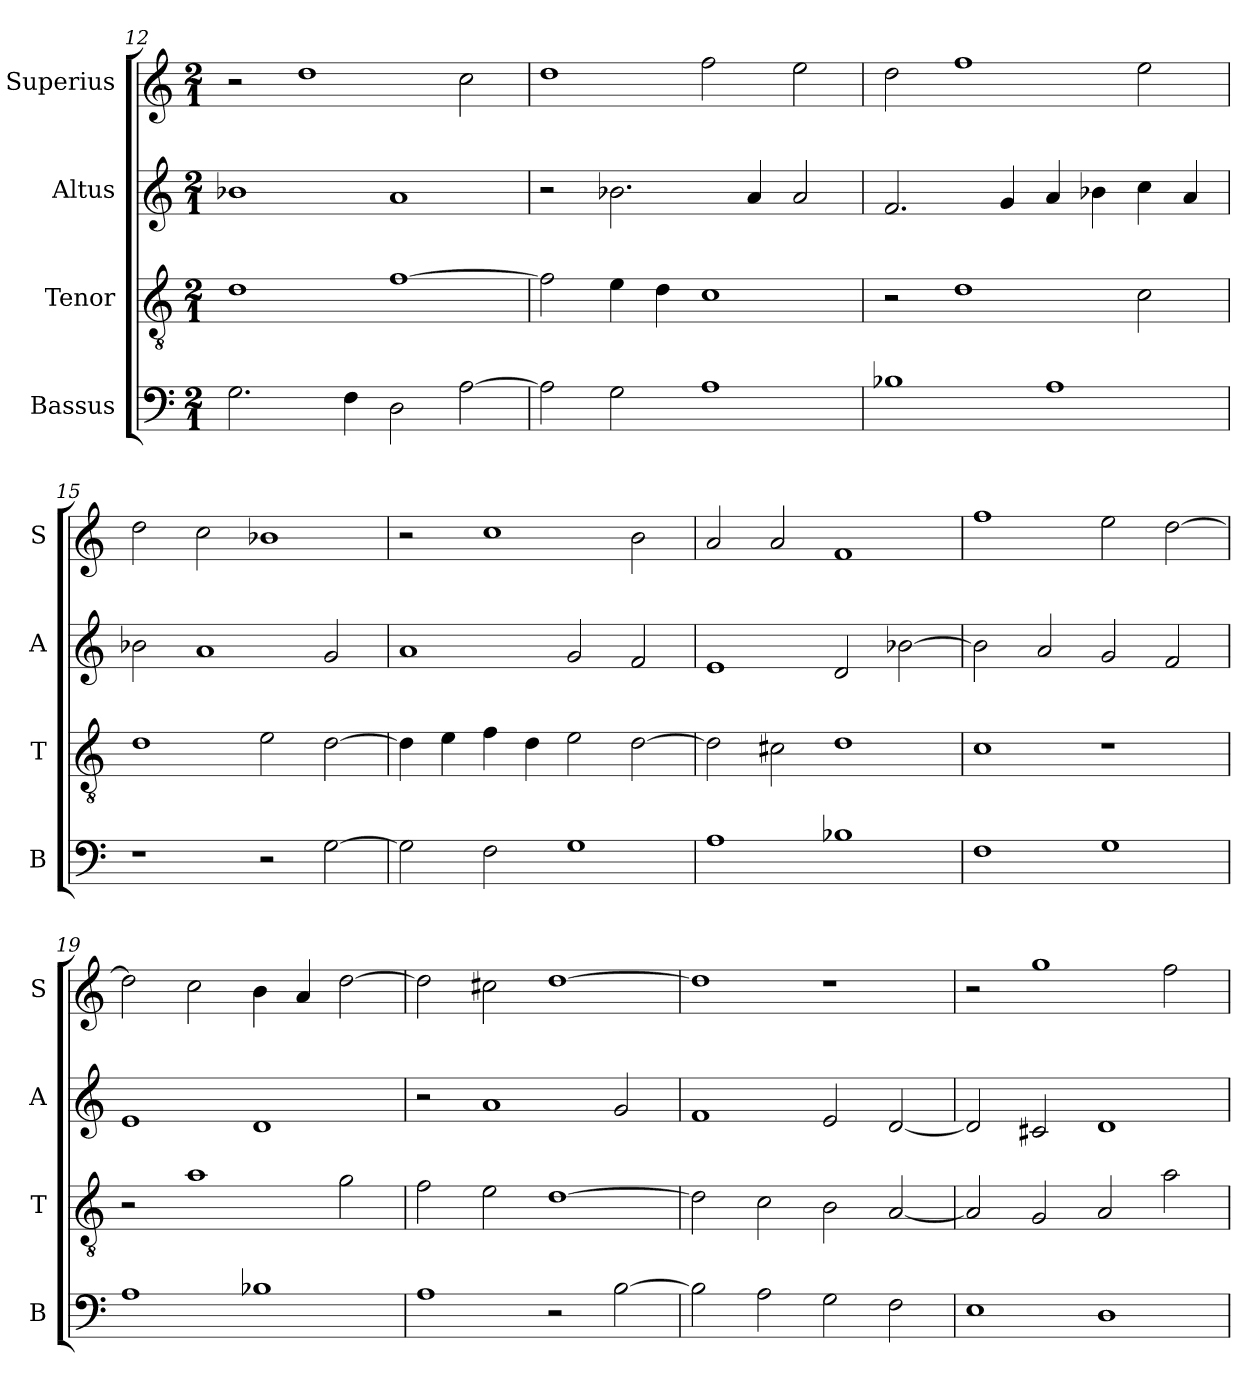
**kern	**kern	**kern	**kern
*part4	*part3	*part2	*part1
*staff4	*staff3	*staff2	*staff1
*I"Bassus	*I"Tenor	*I"Altus	*I"Superius
*I'B	*I'T	*I'A	*I'S
*clefF4	*clefGv2	*clefG2	*clefG2
*k[]	*k[]	*k[]	*k[]
*C:	*C:	*C:	*C:
*M2/1	*M2/1	*M2/1	*M2/1
=12	=12	=12	=12
2.G	1d	1b-X	2r
.	.	.	1dd
4F	.	.	.
2D	[1f	1a	.
[2A	.	.	2cc
=13	=13	=13	=13
2A]	2f]	2r	1dd
2G	4e	2.b-X	.
.	4d	.	.
1A	1c	.	2ff
.	.	4a	.
.	.	2a	2ee
=14	=14	=14	=14
1B-X	2r	2.f	2dd
.	1d	.	1ff
.	.	4g	.
1A	.	4a	.
.	.	4b-X	.
.	2c	4cc	2ee
.	.	4a	.
=15	=15	=15	=15
1r	1d	2b-X	2dd
.	.	1a	2cc
2r	2e	.	1b-X
[2G	[2d	2g	.
=16	=16	=16	=16
2G]	4d]	1a	2r
.	4e	.	.
2F	4f	.	1cc
.	4d	.	.
1G	2e	2g	.
.	[2d	2f	2b
=17	=17	=17	=17
1A	2d]	1e	2a
.	2c#X	.	2a
1B-X	1d	2d	1f
.	.	[2b-X	.
=18	=18	=18	=18
1F	1c	2b-]	1ff
.	.	2a	.
1G	1r	2g	2ee
.	.	2f	[2dd
=19	=19	=19	=19
1A	2r	1e	2dd]
.	1a	.	2cc
1B-X	.	1d	4b
.	.	.	4a
.	2g	.	[2dd
=20	=20	=20	=20
1A	2f	2r	2dd]
.	2e	1a	2cc#X
2r	[1d	.	[1dd
[2B	.	2g	.
=21	=21	=21	=21
2B]	2d]	1f	1dd]
2A	2c	.	.
2G	2B	2e	1r
2F	[2A	[2d	.
=22	=22	=22	=22
1E	2A]	2d]	2r
.	2G	2c#X	1gg
1D	2A	1d	.
.	2a	.	2ff
=	=	=	=
*-	*-	*-	*-
